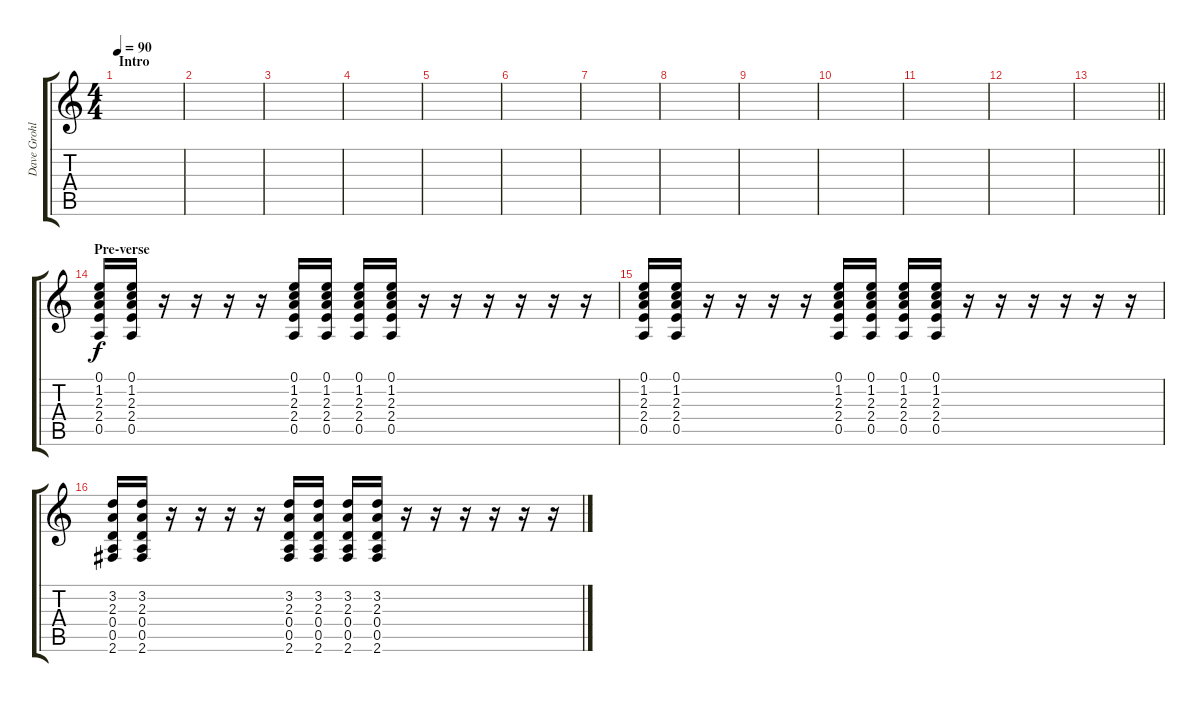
\track ("Dave Grohl (Rhythm Guitar)" "Dave Grohl") {instrument distortionguitar}
\staff {score tabs}
\tuning (E4 B3 G3 D3 A2 E2) {hide}
\ts (4 4)
\section ("" "Intro")
\tempo 90
\clef g2
\ks c
|
|
|
|
|
|
|
|
|
|
|
|
\barLineRight lightlight
|
\section ("" "Pre-verse")
(0.1 1.2 2.3 2.4 0.5).16 (0.1 1.2 2.3 2.4 0.5).16 r.16 r.16 r.16 r.16 (0.1 1.2 2.3 2.4 0.5).16 (0.1 1.2 2.3 2.4 0.5).16 (0.1 1.2 2.3 2.4 0.5).16 (0.1 1.2 2.3 2.4 0.5).16 r.16 r.16 r.16 r.16 r.16 r.16 |
(0.1 1.2 2.3 2.4 0.5).16 (0.1 1.2 2.3 2.4 0.5).16 r.16 r.16 r.16 r.16 (0.1 1.2 2.3 2.4 0.5).16 (0.1 1.2 2.3 2.4 0.5).16 (0.1 1.2 2.3 2.4 0.5).16 (0.1 1.2 2.3 2.4 0.5).16 r.16 r.16 r.16 r.16 r.16 r.16 |
(3.2 2.3 0.4 0.5 2.6).16 (3.2 2.3 0.4 0.5 2.6).16 r.16 r.16 r.16 r.16 (3.2 2.3 0.4 0.5 2.6).16 (3.2 2.3 0.4 0.5 2.6).16 (3.2 2.3 0.4 0.5 2.6).16 (3.2 2.3 0.4 0.5 2.6).16 r.16 r.16 r.16 r.16 r.16 r.16
